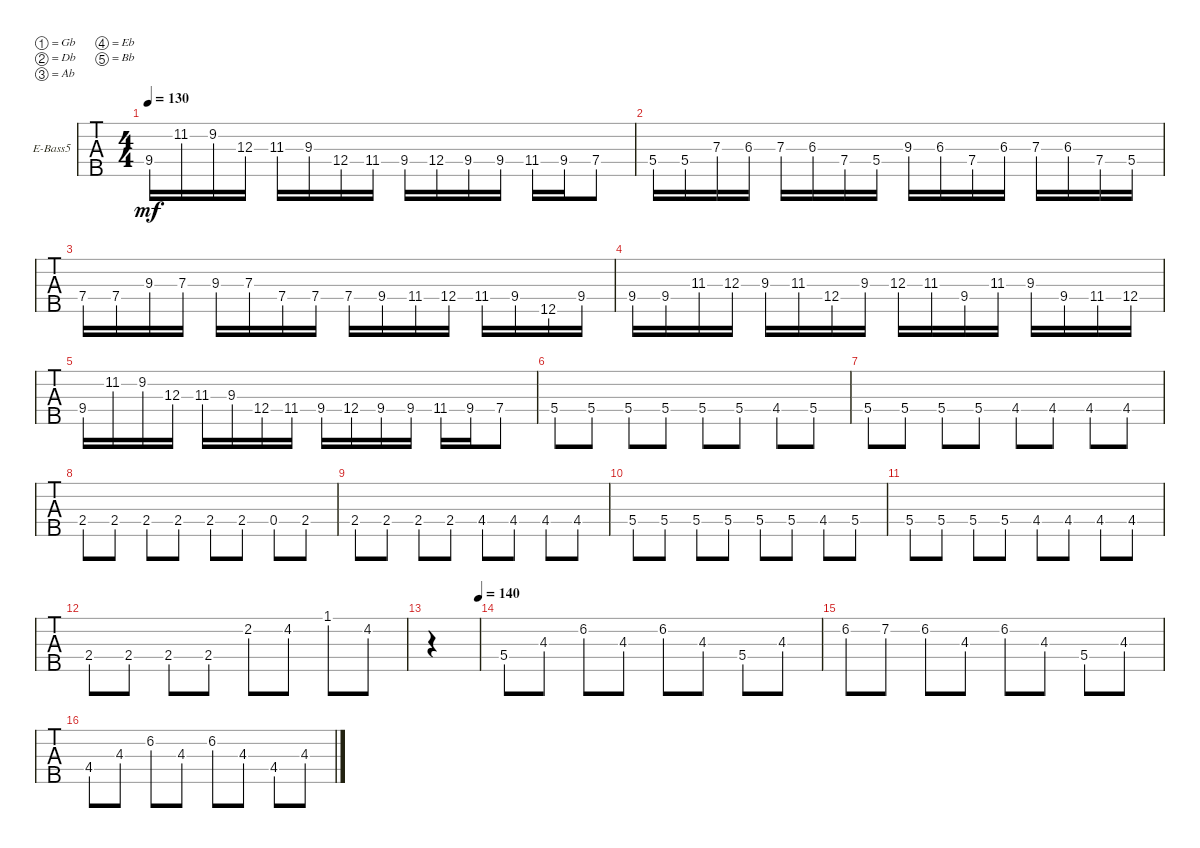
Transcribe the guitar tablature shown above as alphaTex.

\defaultSystemsLayout 4
\bracketExtendMode groupsimilarinstruments
\firstSystemTrackNameOrientation horizontal
\otherSystemsTrackNameOrientation horizontal
\track ("Electric Bass" "E-Bass5") {instrument electricbassfinger}
\staff {tabs}
\tuning (Gb2 Db2 Ab1 Eb1 Bb0)
\ts (4 4)
\tempo 130
\clef f4
\ks c
9.4.16{dy mf} 11.2.16 9.2.16 12.3.16 11.3.16 9.3.16 12.4.16 11.4.16 9.4.16 12.4.16 9.4.16 9.4.16 11.4.16 9.4.16 7.4.8 |
5.4.16 5.4.16 7.3.16 6.3.16 7.3.16 6.3.16 7.4.16 5.4.16 9.3.16 6.3.16 7.4.16 6.3.16 7.3.16 6.3.16 7.4.16 5.4.16 |
7.4.16 7.4.16 9.3.16 7.3.16 9.3.16 7.3.16 7.4.16 7.4.16 7.4.16 9.4.16 11.4.16 12.4.16 11.4.16 9.4.16 12.5.16 9.4.16 |
9.4.16 9.4.16 11.3.16 12.3.16 9.3.16 11.3.16 12.4.16 9.3.16 12.3.16 11.3.16 9.4.16 11.3.16 9.3.16 9.4.16 11.4.16 12.4.16 |
9.4.16 11.2.16 9.2.16 12.3.16 11.3.16 9.3.16 12.4.16 11.4.16 9.4.16 12.4.16 9.4.16 9.4.16 11.4.16 9.4.16 7.4.8 |
5.4.8 5.4.8 5.4.8 5.4.8 5.4.8 5.4.8 4.4.8 5.4.8 |
5.4.8 5.4.8 5.4.8 5.4.8 4.4.8 4.4.8 4.4.8 4.4.8 |
2.4.8 2.4.8 2.4.8 2.4.8 2.4.8 2.4.8 0.4.8 2.4.8 |
2.4.8 2.4.8 2.4.8 2.4.8 4.4.8 4.4.8 4.4.8 4.4.8 |
5.4.8 5.4.8 5.4.8 5.4.8 5.4.8 5.4.8 4.4.8 5.4.8 |
5.4.8 5.4.8 5.4.8 5.4.8 4.4.8 4.4.8 4.4.8 4.4.8 |
2.4.8 2.4.8 2.4.8 2.4.8 2.2.8 4.2.8 1.1.8 4.2.8 |
\tempo (140 1)
|
5.4.8 4.3.8 6.2.8 4.3.8 6.2.8 4.3.8 5.4.8 4.3.8 |
6.2.8 7.2.8 6.2.8 4.3.8 6.2.8 4.3.8 5.4.8 4.3.8 |
4.4.8 4.3.8 6.2.8 4.3.8 6.2.8 4.3.8 4.4.8 4.3.8
